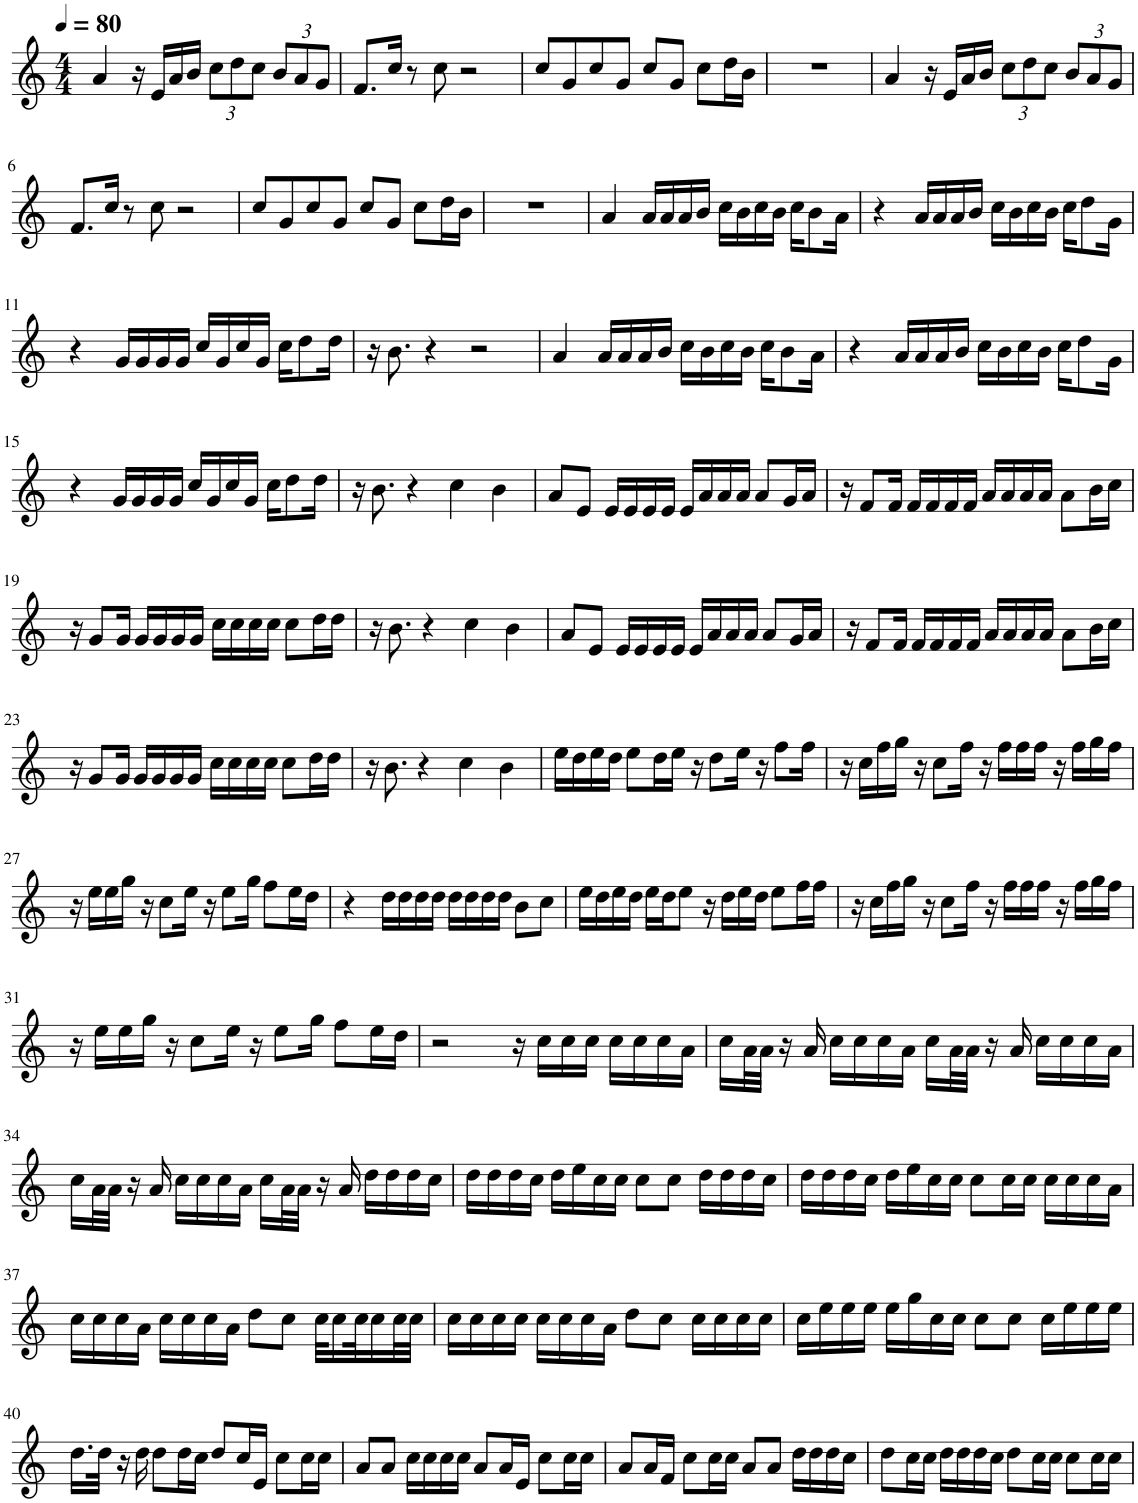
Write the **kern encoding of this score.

**kern
*part1
*staff1
*I"Piano
*I'Pno.
*clefG2
*k[]
*M4/4
*MM80
=1
4a/
16r
16e/LL
16a/
16b/JJ
*Xbrackettup
12cc\L
12dd\
12cc\J
12b/L
12a/
12g/J
=2
8.f/L
16cc/Jk
8r
8cc\
2r
=3
8cc/L
8g/
8cc/
8g/J
8cc/L
8g/J
8cc\L
16dd\L
16b\JJ
=4
1r
=5
4a/
16r
16e/LL
16a/
16b/JJ
12cc\L
12dd\
12cc\J
12b/L
12a/
12g/J
!!LO:LB:g=z
=6
8.f/L
16cc/Jk
8r
8cc\
2r
=7
8cc/L
8g/
8cc/
8g/J
8cc/L
8g/J
8cc\L
16dd\L
16b\JJ
=8
1r
=9
4a/
16a/LL
16a/
16a/
16b/JJ
16cc\LL
16b\
16cc\
16b\JJ
16cc\KL
8b\
16a\Jk
=10
4r
16a/LL
16a/
16a/
16b/JJ
16cc\LL
16b\
16cc\
16b\JJ
16cc\KL
8dd\
16g\Jk
!!LO:LB:g=z
=11
4r
16g/LL
16g/
16g/
16g/JJ
16cc/LL
16g/
16cc/
16g/JJ
16cc\KL
8dd\
16dd\Jk
=12
16r
8.b\
4r
2r
=13
4a/
16a/LL
16a/
16a/
16b/JJ
16cc\LL
16b\
16cc\
16b\JJ
16cc\KL
8b\
16a\Jk
=14
4r
16a/LL
16a/
16a/
16b/JJ
16cc\LL
16b\
16cc\
16b\JJ
16cc\KL
8dd\
16g\Jk
!!LO:LB:g=z
=15
4r
16g/LL
16g/
16g/
16g/JJ
16cc/LL
16g/
16cc/
16g/JJ
16cc\KL
8dd\
16dd\Jk
=16
16r
8.b\
4r
4cc\
4b\
=17
8a/L
8e/J
16e/LL
16e/
16e/
16e/JJ
16e/LL
16a/
16a/
16a/JJ
8a/L
16g/L
16a/JJ
=18
16r
8f/L
16f/Jk
16f/LL
16f/
16f/
16f/JJ
16a/LL
16a/
16a/
16a/JJ
8a\L
16b\L
16cc\JJ
!!LO:LB:g=z
=19
16r
8g/L
16g/Jk
16g/LL
16g/
16g/
16g/JJ
16cc\LL
16cc\
16cc\
16cc\JJ
8cc\L
16dd\L
16dd\JJ
=20
16r
8.b\
4r
4cc\
4b\
=21
8a/L
8e/J
16e/LL
16e/
16e/
16e/JJ
16e/LL
16a/
16a/
16a/JJ
8a/L
16g/L
16a/JJ
=22
16r
8f/L
16f/Jk
16f/LL
16f/
16f/
16f/JJ
16a/LL
16a/
16a/
16a/JJ
8a\L
16b\L
16cc\JJ
!!LO:LB:g=z
=23
16r
8g/L
16g/Jk
16g/LL
16g/
16g/
16g/JJ
16cc\LL
16cc\
16cc\
16cc\JJ
8cc\L
16dd\L
16dd\JJ
=24
16r
8.b\
4r
4cc\
4b\
=25
16ee\LL
16dd\
16ee\
16dd\JJ
8ee\L
16dd\L
16ee\JJ
16r
8dd\L
16ee\Jk
16r
8ff\L
16ff\Jk
=26
16r
16cc\LL
16ff\
16gg\JJ
16r
8cc\L
16ff\Jk
16r
16ff\LL
16ff\
16ff\JJ
16r
16ff\LL
16gg\
16ff\JJ
!!LO:LB:g=z
=27
16r
16ee\LL
16ee\
16gg\JJ
16r
8cc\L
16ee\Jk
16r
8ee\L
16gg\Jk
8ff\L
16ee\L
16dd\JJ
=28
4r
16dd\LL
16dd\
16dd\
16dd\JJ
16dd\LL
16dd\
16dd\
16dd\JJ
8b\L
8cc\J
=29
16ee\LL
16dd\
16ee\
16dd\JJ
16ee\LL
16dd\J
8ee\J
16r
16dd\LL
16ee\
16dd\JJ
8ee\L
16ff\L
16ff\JJ
=30
16r
16cc\LL
16ff\
16gg\JJ
16r
8cc\L
16ff\Jk
16r
16ff\LL
16ff\
16ff\JJ
16r
16ff\LL
16gg\
16ff\JJ
!!LO:LB:g=z
=31
16r
16ee\LL
16ee\
16gg\JJ
16r
8cc\L
16ee\Jk
16r
8ee\L
16gg\Jk
8ff\L
16ee\L
16dd\JJ
=32
2r
16r
16cc\LL
16cc\
16cc\JJ
16cc\LL
16cc\
16cc\
16a\JJ
=33
16cc\LL
32a\L
32a\JJJ
16r
16a/
16cc\LL
16cc\
16cc\
16a\JJ
16cc\LL
32a\L
32a\JJJ
16r
16a/
16cc\LL
16cc\
16cc\
16a\JJ
!!LO:LB:g=z
=34
16cc\LL
32a\L
32a\JJJ
16r
16a/
16cc\LL
16cc\
16cc\
16a\JJ
16cc\LL
32a\L
32a\JJJ
16r
16a/
16dd\LL
16dd\
16dd\
16cc\JJ
=35
16dd\LL
16dd\
16dd\
16cc\JJ
16dd\LL
16ee\
16cc\
16cc\JJ
8cc\L
8cc\J
16dd\LL
16dd\
16dd\
16cc\JJ
=36
16dd\LL
16dd\
16dd\
16cc\JJ
16dd\LL
16ee\
16cc\
16cc\JJ
8cc\L
16cc\L
16cc\JJ
16cc\LL
16cc\
16cc\
16a\JJ
!!LO:LB:g=z
=37
16cc\LL
16cc\
16cc\
16a\JJ
16cc\LL
16cc\
16cc\
16a\JJ
8dd\L
8cc\J
32cc\KLL
16cc\
32cc\K
16cc\
32cc\L
32cc\JJJ
=38
16cc\LL
16cc\
16cc\
16cc\JJ
16cc\LL
16cc\
16cc\
16a\JJ
8dd\L
8cc\J
16cc\LL
16cc\
16cc\
16cc\JJ
=39
16cc\LL
16ee\
16ee\
16ee\JJ
16ee\LL
16gg\
16cc\
16cc\JJ
8cc\L
8cc\J
16cc\LL
16ee\
16ee\
16ee\JJ
!!LO:LB:g=z
=40
16.dd\LL
32dd\JJk
16r
16dd\
8dd\L
16dd\L
16cc\JJ
8dd/L
16cc/L
16e/JJ
8cc\L
16cc\L
16cc\JJ
=41
8a/L
8a/J
16cc\LL
16cc\
16cc\
16cc\JJ
8a/L
16a/L
16e/JJ
8cc\L
16cc\L
16cc\JJ
=42
8a/L
16a/L
16f/JJ
8cc\L
16cc\L
16cc\JJ
8a/L
8a/J
16dd\LL
16dd\
16dd\
16cc\JJ
=43
8dd\L
16cc\L
16cc\JJ
16dd\LL
16dd\
16dd\
16cc\JJ
8dd\L
16cc\L
16cc\JJ
8cc\L
16cc\L
16cc\JJ
=
*-
